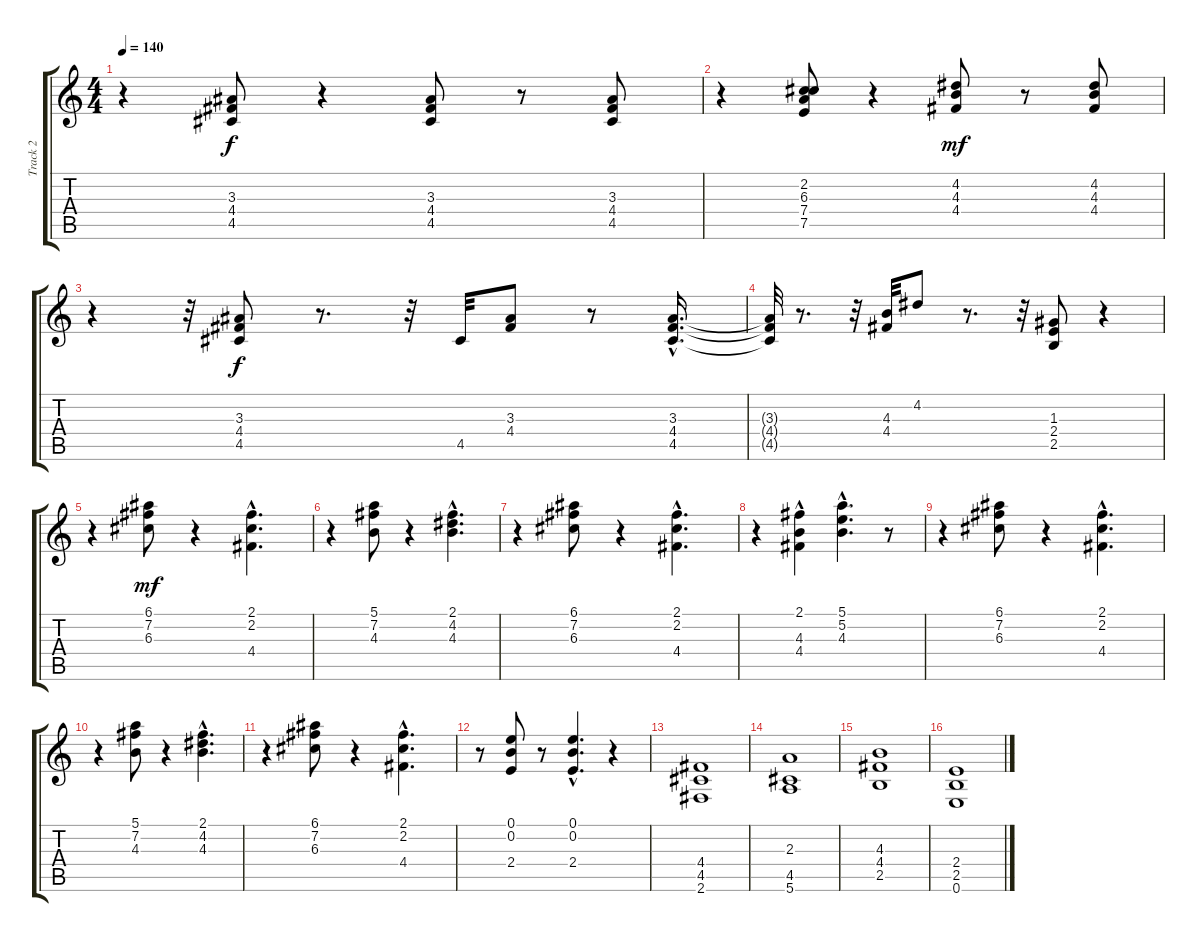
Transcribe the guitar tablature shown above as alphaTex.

\track ("Track 2" "Track 2") {instrument distortionguitar}
\staff {score tabs}
\tuning (E4 B3 G3 D3 A2 E2) {hide}
\ts (4 4)
\tempo 140
\clef g2
\ks c
r.4{dy f instrument distortionguitar} (3.3 4.4 4.5).8 r.4 (3.3 4.4 4.5).8 r.8 (3.3 4.4 4.5).8 |
r.4 (2.2 6.3 7.4 7.5).8 r.4 (4.2 4.3 4.4).8{dy mf} r.8 (4.2 4.3 4.4).8 |
r.4 r.32 (3.3 4.4 4.5).8{dy f} r.8{d} r.32 4.5.32 (3.3 4.4).8 r.8 (3.3{hac} 4.4{hac} 4.5{hac}).16{d} |
(3.3{t} 4.4{t} 4.5{t}).32 r.8{d} r.32 (4.3 4.4).32 4.2.8 r.8{d} r.32 (1.3 2.4 2.5).8 r.4 |
r.4 (6.1 7.2 6.3).8{dy mf} r.4 (2.1{hac} 2.2{hac} 4.4{hac}).4{d} |
r.4 (5.1 7.2 4.3).8 r.4 (2.1{hac} 4.2{hac} 4.3{hac}).4{d} |
r.4 (6.1 7.2 6.3).8 r.4 (2.1{hac} 2.2{hac} 4.4{hac}).4{d} |
r.4 (2.1 4.3 4.4{hac}).4 (5.1{hac} 5.2{hac} 4.3{hac}).4{d} r.8 |
r.4 (6.1 7.2 6.3).8 r.4 (2.1{hac} 2.2{hac} 4.4{hac}).4{d} |
r.4 (5.1 7.2 4.3).8 r.4 (2.1{hac} 4.2{hac} 4.3{hac}).4{d} |
r.4 (6.1 7.2 6.3).8 r.4 (2.1{hac} 2.2{hac} 4.4{hac}).4{d} |
r.8 (0.1 0.2 2.4).8 r.8 (0.1{hac} 0.2{hac} 2.4{hac}).4{d} r.4 |
(4.4 4.5 2.6).1{volume 13} |
(2.3 4.5 5.6).1 |
(4.3 4.4 2.5).1 |
(2.4 2.5 0.6).1
